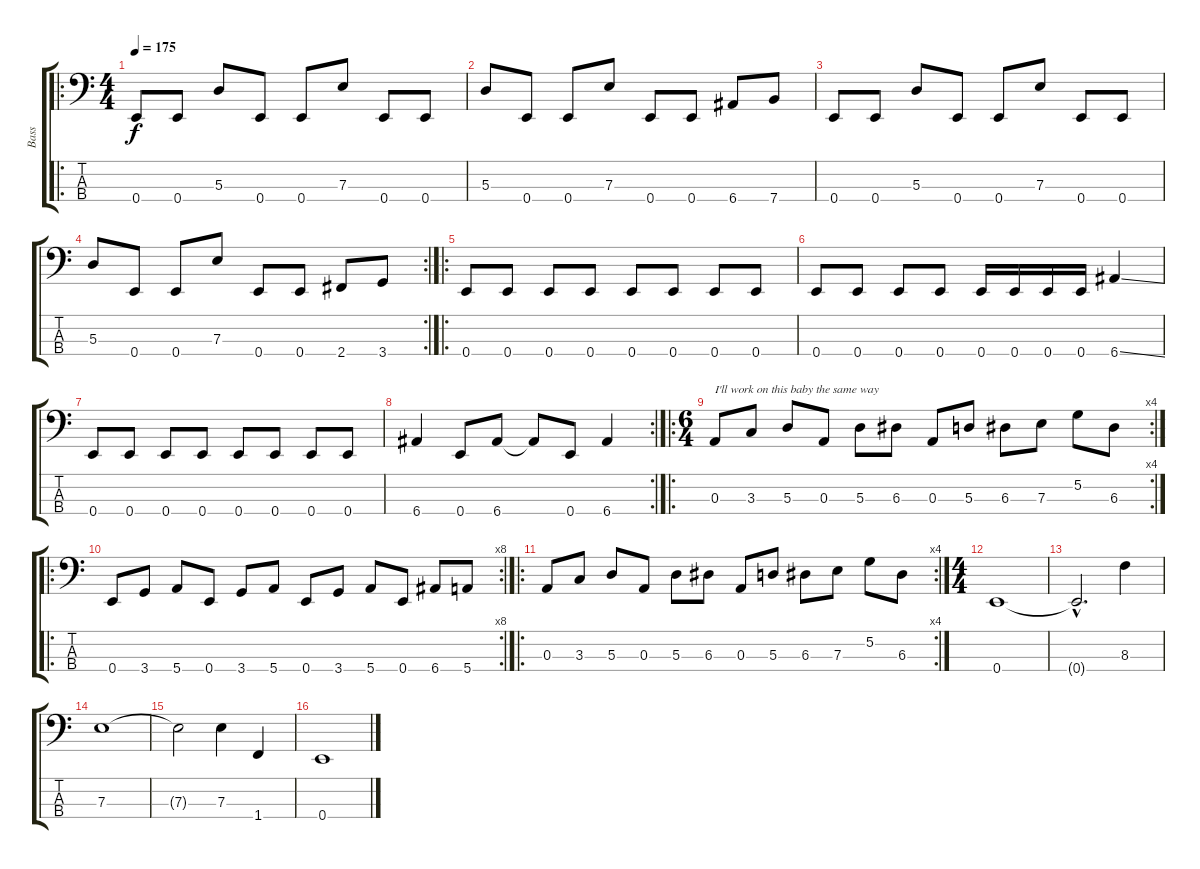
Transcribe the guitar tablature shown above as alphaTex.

\track ("Bass" "Bass") {instrument electricbasspick}
\staff {score tabs}
\tuning (G2 D2 A1 E1) {hide}
\ro
\ts (4 4)
\tempo 175
\clef f4
\ks c
0.4.8{dy f} 0.4.8 5.3.8 0.4.8 0.4.8 7.3.8 0.4.8 0.4.8 |
5.3.8 0.4.8 0.4.8 7.3.8 0.4.8 0.4.8 6.4.8 7.4.8 |
0.4.8 0.4.8 5.3.8 0.4.8 0.4.8 7.3.8 0.4.8 0.4.8 |
\rc 2
5.3.8 0.4.8 0.4.8 7.3.8 0.4.8 0.4.8 2.4.8 3.4.8 |
\ro
0.4.8 0.4.8 0.4.8 0.4.8 0.4.8 0.4.8 0.4.8 0.4.8 |
0.4.8 0.4.8 0.4.8 0.4.8 0.4.16 0.4.16 0.4.16 0.4.16 6.4{ss}.4 |
0.4.8 0.4.8 0.4.8 0.4.8 0.4.8 0.4.8 0.4.8 0.4.8 |
\rc 2
6.4.4 0.4.8 6.4.8 6.4{t}.8 0.4.8 6.4.4 |
\ro
\rc 4
\ts (6 4)
0.3.8{txt "I'll work on this baby the same way"} 3.3.8 5.3.8 0.3.8 5.3.8 6.3.8 0.3.8 5.3.8 6.3.8 7.3.8 5.2.8 6.3.8 |
\ro
\rc 8
0.4.8 3.4.8 5.4.8 0.4.8 3.4.8 5.4.8 0.4.8 3.4.8 5.4.8 0.4.8 6.4.8 5.4.8 |
\ro
\rc 4
0.3.8 3.3.8 5.3.8 0.3.8 5.3.8 6.3.8 0.3.8 5.3.8 6.3.8 7.3.8 5.2.8 6.3.8 |
\ts (4 4)
0.4.1 |
0.4{hac t}.2{d} 8.3.4 |
7.3.1 |
7.3{t}.2 7.3.4 1.4.4 |
0.4.1
